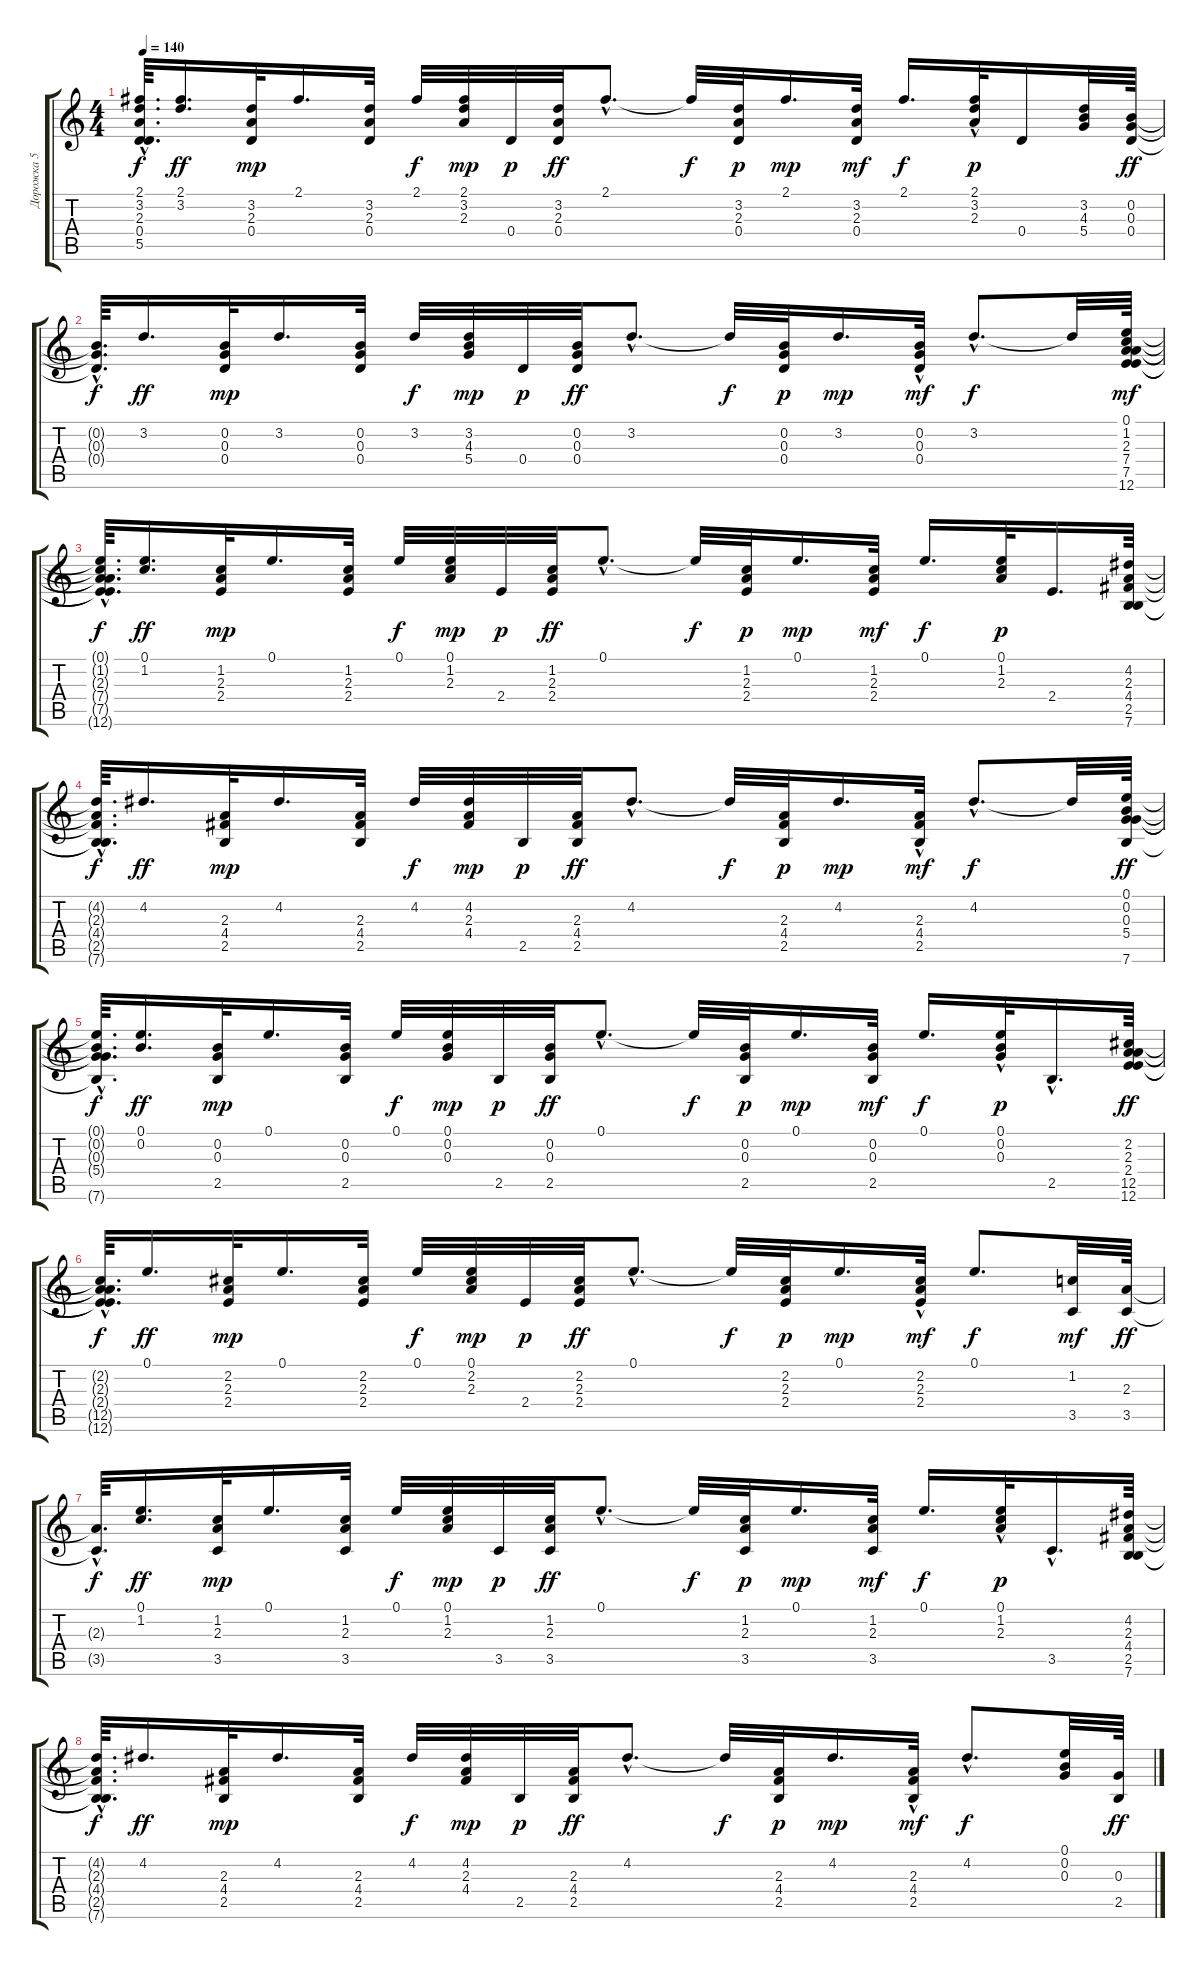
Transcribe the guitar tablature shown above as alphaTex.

\track ("Дорожка 5" "Дорожка 5") {instrument acousticguitarsteel}
\staff {score tabs}
\tuning (E4 B3 G3 D3 A2 E2) {hide}
\ts (4 4)
\tempo 140
\clef g2
\ks c
(2.1{t} 3.2{t} 2.3{hac t} 0.4{t} 5.5{hac t}).64{d dy f} (2.1 3.2).16{d dy ff} (3.2 2.3 0.4).32{dy mp} 2.1.16{d} (3.2 2.3 0.4).32 2.1.32{dy f} (2.1 3.2 2.3).32{dy mp} 0.4.32{dy p} (3.2 2.3 0.4).32{dy ff} 2.1{hac}.8{d} 2.1{t}.32{dy f} (3.2 2.3 0.4).32{dy p} 2.1.16{d dy mp} (3.2 2.3 0.4).32{dy mf} 2.1.16{d dy f} (2.1{hac} 3.2{hac} 2.3{hac}).32{dy p} 0.4.16 (3.2 4.3 5.4).32 (0.2 0.3 0.4).64{dy ff} |
(0.2{hac t} 0.3{hac t} 0.4{hac t}).64{d dy f} 3.2.16{d dy ff} (0.2 0.3 0.4).32{dy mp} 3.2.16{d} (0.2 0.3 0.4).32 3.2.32{dy f} (3.2 4.3 5.4).32{dy mp} 0.4.32{dy p} (0.2 0.3 0.4).32{dy ff} 3.2{hac}.8{d} 3.2{t}.32{dy f} (0.2 0.3 0.4).32{dy p} 3.2.16{d dy mp} (0.2{hac} 0.3{hac} 0.4{hac}).32{dy mf} 3.2{hac}.8{d dy f} 3.2{t}.32 (0.1 1.2 2.3 7.4 7.5 12.6).64{dy mf} |
(0.1{t} 1.2{t} 2.3{t} 7.4{hac t} 7.5{t} 12.6{hac t}).64{d dy f} (0.1 1.2).16{d dy ff} (1.2 2.3 2.4).32{dy mp} 0.1.16{d} (1.2 2.3 2.4).32 0.1.32{dy f} (0.1 1.2 2.3).32{dy mp} 2.4.32{dy p} (1.2 2.3 2.4).32{dy ff} 0.1{hac}.8{d} 0.1{t}.32{dy f} (1.2 2.3 2.4).32{dy p} 0.1.16{d dy mp} (1.2 2.3 2.4).32{dy mf} 0.1.16{d dy f} (0.1 1.2 2.3).32{dy p} 2.4.16{d} (4.2 2.3 4.4 2.5 7.6).64 |
(4.2{t} 2.3{t} 4.4{hac t} 2.5{t} 7.6{hac t}).64{d dy f} 4.2.16{d dy ff} (2.3 4.4 2.5).32{dy mp} 4.2.16{d} (2.3 4.4 2.5).32 4.2.32{dy f} (4.2 2.3 4.4).32{dy mp} 2.5.32{dy p} (2.3 4.4 2.5).32{dy ff} 4.2{hac}.8{d} 4.2{t}.32{dy f} (2.3 4.4 2.5).32{dy p} 4.2.16{d dy mp} (2.3{hac} 4.4{hac} 2.5).32{dy mf} 4.2{hac}.8{d dy f} 4.2{t}.32 (0.1 0.2 0.3 5.4 7.6).64{dy ff} |
(0.1{t} 0.2{t} 0.3{t} 5.4{hac t} 7.6{hac t}).64{d dy f} (0.1 0.2).16{d dy ff} (0.2 0.3 2.5).32{dy mp} 0.1.16{d} (0.2 0.3 2.5).32 0.1.32{dy f} (0.1 0.2 0.3).32{dy mp} 2.5.32{dy p} (0.2 0.3 2.5).32{dy ff} 0.1{hac}.8{d} 0.1{t}.32{dy f} (0.2 0.3 2.5).32{dy p} 0.1.16{d dy mp} (0.2 0.3 2.5).32{dy mf} 0.1.16{d dy f} (0.1 0.2{hac} 0.3{hac}).32{dy p} 2.5{hac}.16{d} (2.2 2.3 2.4 12.5 12.6).64{dy ff} |
(2.2{hac t} 2.3{t} 2.4{t} 12.5{hac t} 12.6{hac t}).64{d dy f} 0.1.16{d dy ff} (2.2 2.3 2.4).32{dy mp} 0.1.16{d} (2.2 2.3 2.4).32 0.1.32{dy f} (0.1 2.2 2.3).32{dy mp} 2.4.32{dy p} (2.2 2.3 2.4).32{dy ff} 0.1{hac}.8{d} 0.1{t}.32{dy f} (2.2 2.3 2.4).32{dy p} 0.1.16{d dy mp} (2.2{hac} 2.3 2.4{hac}).32{dy mf} 0.1.8{d dy f} (1.2 3.5).32{dy mf} (2.3 3.5).64{dy ff} |
(2.3{hac t} 3.5{hac t}).64{d dy f} (0.1 1.2).16{d dy ff} (1.2 2.3 3.5).32{dy mp} 0.1.16{d} (1.2 2.3 3.5).32 0.1.32{dy f} (0.1 1.2 2.3).32{dy mp} 3.5.32{dy p} (1.2 2.3 3.5).32{dy ff} 0.1{hac}.8{d} 0.1{t}.32{dy f} (1.2 2.3 3.5).32{dy p} 0.1.16{d dy mp} (1.2 2.3 3.5).32{dy mf} 0.1.16{d dy f} (0.1{hac} 1.2{hac} 2.3{hac}).32{dy p} 3.5{hac}.16{d} (4.2 2.3 4.4 2.5 7.6).64 |
(4.2{t} 2.3{t} 4.4{hac t} 2.5{t} 7.6{hac t}).64{d dy f} 4.2.16{d dy ff} (2.3 4.4 2.5).32{dy mp} 4.2.16{d} (2.3 4.4 2.5).32 4.2.32{dy f} (4.2 2.3 4.4).32{dy mp} 2.5.32{dy p} (2.3 4.4 2.5).32{dy ff} 4.2{hac}.8{d} 4.2{t}.32{dy f} (2.3 4.4 2.5).32{dy p} 4.2.16{d dy mp} (2.3{hac} 4.4{hac} 2.5).32{dy mf} 4.2{hac}.8{d dy f} (0.1 0.2 0.3).32 (0.3 2.5).64{dy ff}
